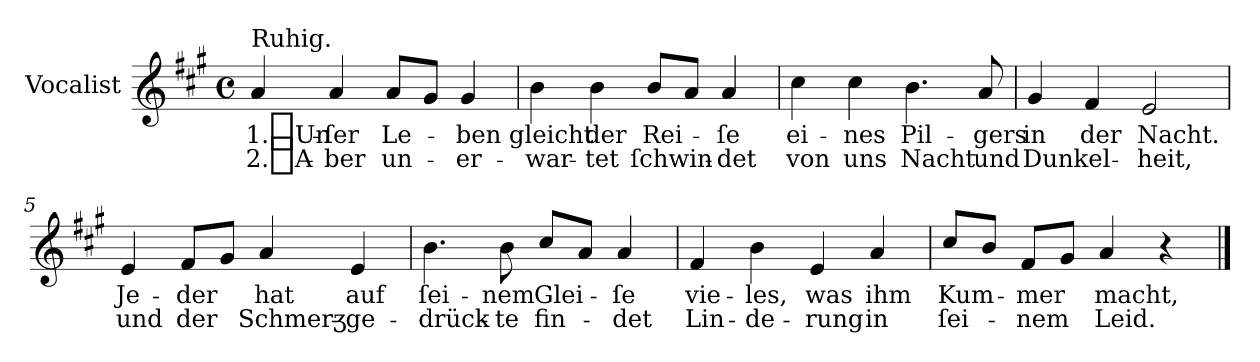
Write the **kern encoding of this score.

**kern	**text	**text
*part1	*part1	*part1
*staff1	*staff1	*staff1
*I"Vocalist	*	*
*clefG2	*	*
*k[f#c#g#]	*	*
*A:	*	*
*M4/4	*	*
*met(c)	*	*
=1	=1	=1
!LO:TX:a:t=Ruhig.	!	!
4a	1._Un-	2._A-
4a	-ſer	-ber
8aL	Le-	un-
8g#J	.	.
4g#	-ben	-er-
=2	=2	=2
4b	gleicht	-war-
4b	der	-tet
8bL	Rei-	ſchwin-
8aJ	.	.
4a	-ſe	-det
=3	=3	=3
4cc#	ei-	von
4cc#	-nes	uns
4.b	Pil-	Nacht
8a	-gers	und
=4	=4	=4
4g#	in	Dunkel-
4f#	der	.
2e	Nacht.	-heit,
=5	=5	=5
4e	Je-	und
8f#L	-der	der
8g#J	.	.
4a	hat	Schmerʒ-
4e	auf	-ge-
=6	=6	=6
4.b	ſei-	-drück-
8b	-nem	-te
8cc#/L	Glei-	fin-
8aJ	.	.
4a	-ſe	-det
=7	=7	=7
4f#	vie-	Lin-
4b	-les,	-de-
4e	was	-rung
4a	ihm	in
=8	=8	=8
8cc#/L	Kum-	ſei-
8bJ	.	.
8f#L	-mer	-nem
8g#J	.	.
4a	macht,	Leid.
4r	.	.
==	==	==
*-	*-	*-
